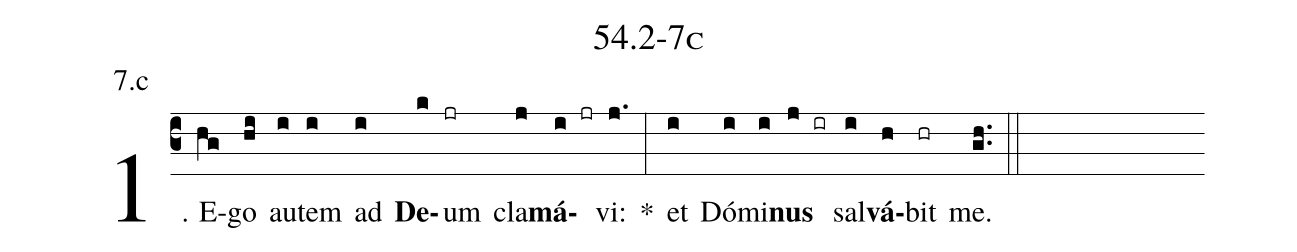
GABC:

name: 54.2-7c;
annotation: 7.c;
%%
(c3)1. E(hg)go(hi) au(i)tem(i) ad(i) <b>De</b>(k)um(jr) cla(j)<b>má</b>(i jr)vi:(j.) *(:) et(i) Dó(i)mi(i)<b>nus</b>(j ir) sal(i)<b>vá</b>(h)bit(hr) me.(gh..) (::)


%E(i) u(i) o(j) u(i) a(h) e.(gh..) (::)
